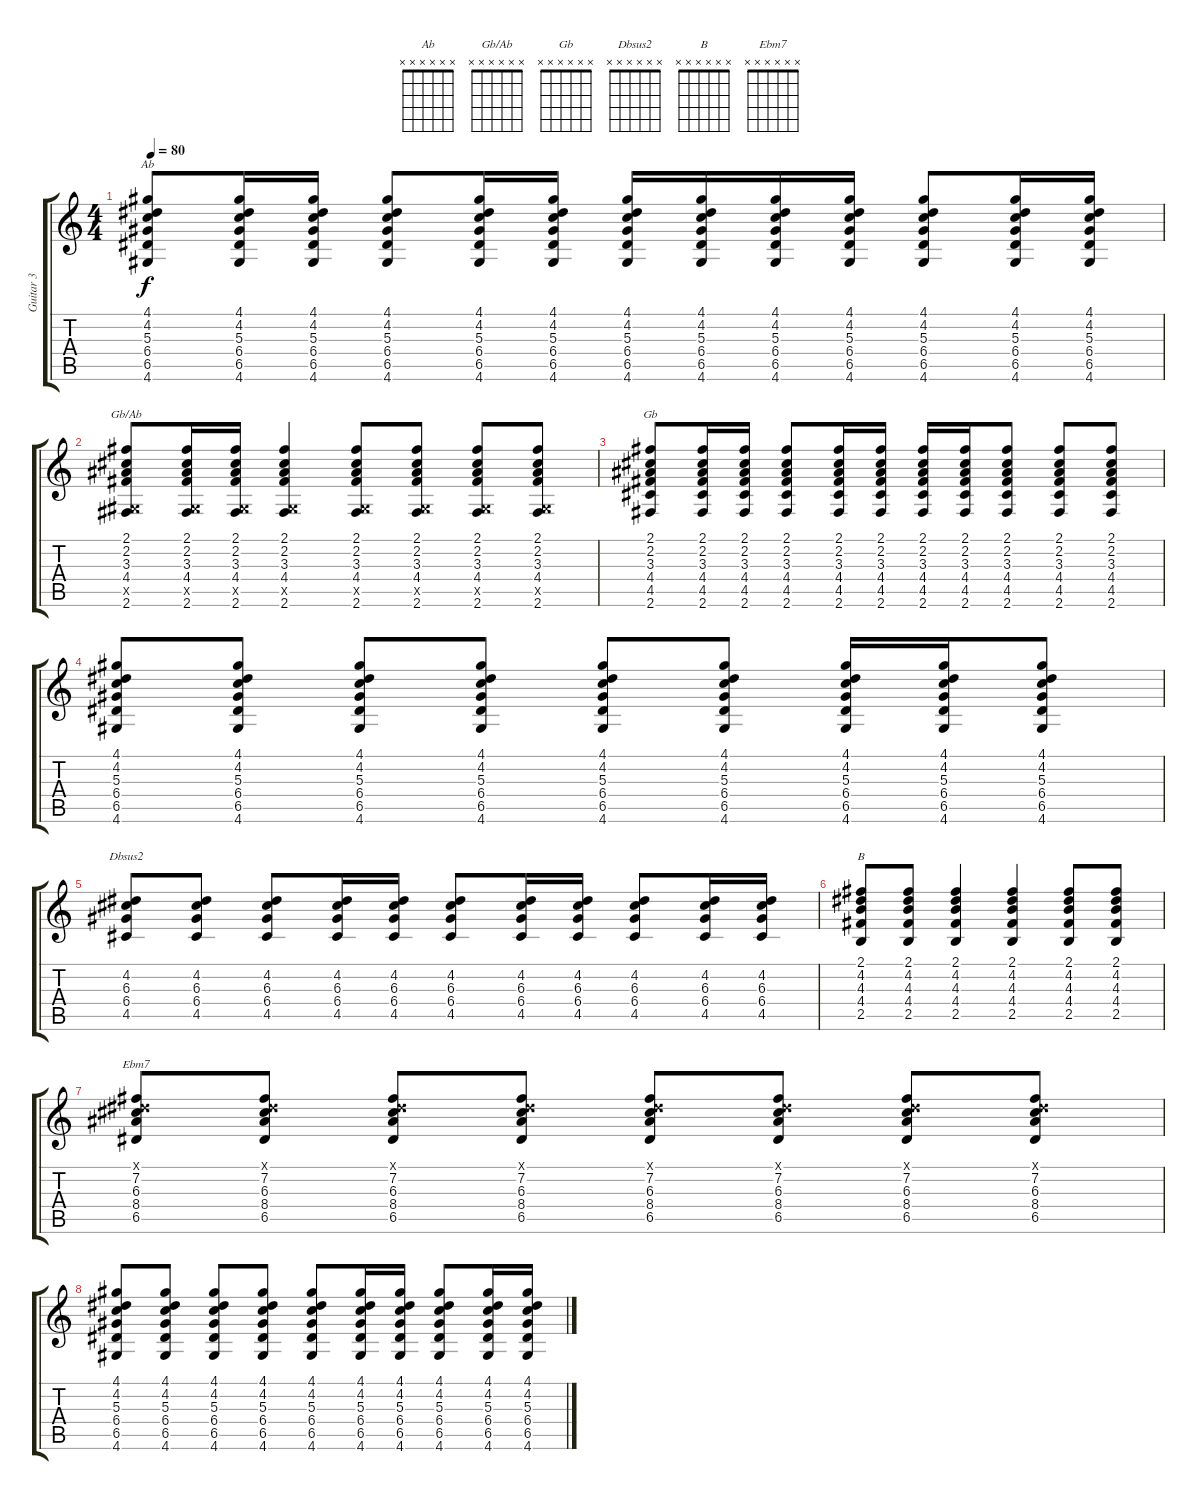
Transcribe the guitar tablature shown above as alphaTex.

\track ("Guitar 3" "Guitar 3") {instrument distortionguitar}
\staff {score tabs}
\tuning (E4 B3 G3 D3 A2 E2) {hide}
\chord ("Ab" x x x x x x) {firstfret 0}
\chord ("Gb/Ab" x x x x x x) {firstfret 0}
\chord ("Gb" x x x x x x) {firstfret 0}
\chord ("Dbsus2" x x x x x x) {firstfret 0}
\chord ("B" x x x x x x) {firstfret 0}
\chord ("Ebm7" x x x x x x) {firstfret 0}
\ts (4 4)
\tempo 80
\clef g2
\ks c
(4.1 4.2 5.3 6.4 6.5 4.6).8{ch "Ab" dy f} (4.1 4.2 5.3 6.4 6.5 4.6).16 (4.1 4.2 5.3 6.4 6.5 4.6).16 (4.1 4.2 5.3 6.4 6.5 4.6).8 (4.1 4.2 5.3 6.4 6.5 4.6).16 (4.1 4.2 5.3 6.4 6.5 4.6).16 (4.1 4.2 5.3 6.4 6.5 4.6).16 (4.1 4.2 5.3 6.4 6.5 4.6).16 (4.1 4.2 5.3 6.4 6.5 4.6).16 (4.1 4.2 5.3 6.4 6.5 4.6).16 (4.1 4.2 5.3 6.4 6.5 4.6).8 (4.1 4.2 5.3 6.4 6.5 4.6).16 (4.1 4.2 5.3 6.4 6.5 4.6).16 |
(2.1 2.2 3.3 4.4 -1.5{x} 2.6).8{ch "Gb/Ab"} (2.1 2.2 3.3 4.4 -1.5{x} 2.6).16 (2.1 2.2 3.3 4.4 -1.5{x} 2.6).16 (2.1 2.2 3.3 4.4 -1.5{x} 2.6).4 (2.1 2.2 3.3 4.4 -1.5{x} 2.6).8 (2.1 2.2 3.3 4.4 -1.5{x} 2.6).8 (2.1 2.2 3.3 4.4 -1.5{x} 2.6).8 (2.1 2.2 3.3 4.4 -1.5{x} 2.6).8 |
(2.1 2.2 3.3 4.4 4.5 2.6).8{ch "Gb"} (2.1 2.2 3.3 4.4 4.5 2.6).16 (2.1 2.2 3.3 4.4 4.5 2.6).16 (2.1 2.2 3.3 4.4 4.5 2.6).8 (2.1 2.2 3.3 4.4 4.5 2.6).16 (2.1 2.2 3.3 4.4 4.5 2.6).16 (2.1 2.2 3.3 4.4 4.5 2.6).16 (2.1 2.2 3.3 4.4 4.5 2.6).16 (2.1 2.2 3.3 4.4 4.5 2.6).8 (2.1 2.2 3.3 4.4 4.5 2.6).8 (2.1 2.2 3.3 4.4 4.5 2.6).8 |
(4.1 4.2 5.3 6.4 6.5 4.6).8 (4.1 4.2 5.3 6.4 6.5 4.6).8 (4.1 4.2 5.3 6.4 6.5 4.6).8 (4.1 4.2 5.3 6.4 6.5 4.6).8 (4.1 4.2 5.3 6.4 6.5 4.6).8 (4.1 4.2 5.3 6.4 6.5 4.6).8 (4.1 4.2 5.3 6.4 6.5 4.6).16 (4.1 4.2 5.3 6.4 6.5 4.6).16 (4.1 4.2 5.3 6.4 6.5 4.6).8 |
(4.2 6.3 6.4 4.5).8{ch "Dbsus2"} (4.2 6.3 6.4 4.5).8 (4.2 6.3 6.4 4.5).8 (4.2 6.3 6.4 4.5).16 (4.2 6.3 6.4 4.5).16 (4.2 6.3 6.4 4.5).8 (4.2 6.3 6.4 4.5).16 (4.2 6.3 6.4 4.5).16 (4.2 6.3 6.4 4.5).8 (4.2 6.3 6.4 4.5).16 (4.2 6.3 6.4 4.5).16 |
(2.1 4.2 4.3 4.4 2.5).8{ch "B"} (2.1 4.2 4.3 4.4 2.5).8 (2.1 4.2 4.3 4.4 2.5).4 (2.1 4.2 4.3 4.4 2.5).4 (2.1 4.2 4.3 4.4 2.5).8 (2.1 4.2 4.3 4.4 2.5).8 |
(-1.1{x} 7.2 6.3 8.4 6.5).8{ch "Ebm7"} (-1.1{x} 7.2 6.3 8.4 6.5).8 (-1.1{x} 7.2 6.3 8.4 6.5).8 (-1.1{x} 7.2 6.3 8.4 6.5).8 (-1.1{x} 7.2 6.3 8.4 6.5).8 (-1.1{x} 7.2 6.3 8.4 6.5).8 (-1.1{x} 7.2 6.3 8.4 6.5).8 (-1.1{x} 7.2 6.3 8.4 6.5).8 |
(4.1 4.2 5.3 6.4 6.5 4.6).8 (4.1 4.2 5.3 6.4 6.5 4.6).8 (4.1 4.2 5.3 6.4 6.5 4.6).8 (4.1 4.2 5.3 6.4 6.5 4.6).8 (4.1 4.2 5.3 6.4 6.5 4.6).8 (4.1 4.2 5.3 6.4 6.5 4.6).16 (4.1 4.2 5.3 6.4 6.5 4.6).16 (4.1 4.2 5.3 6.4 6.5 4.6).8 (4.1 4.2 5.3 6.4 6.5 4.6).16 (4.1 4.2 5.3 6.4 6.5 4.6).16
